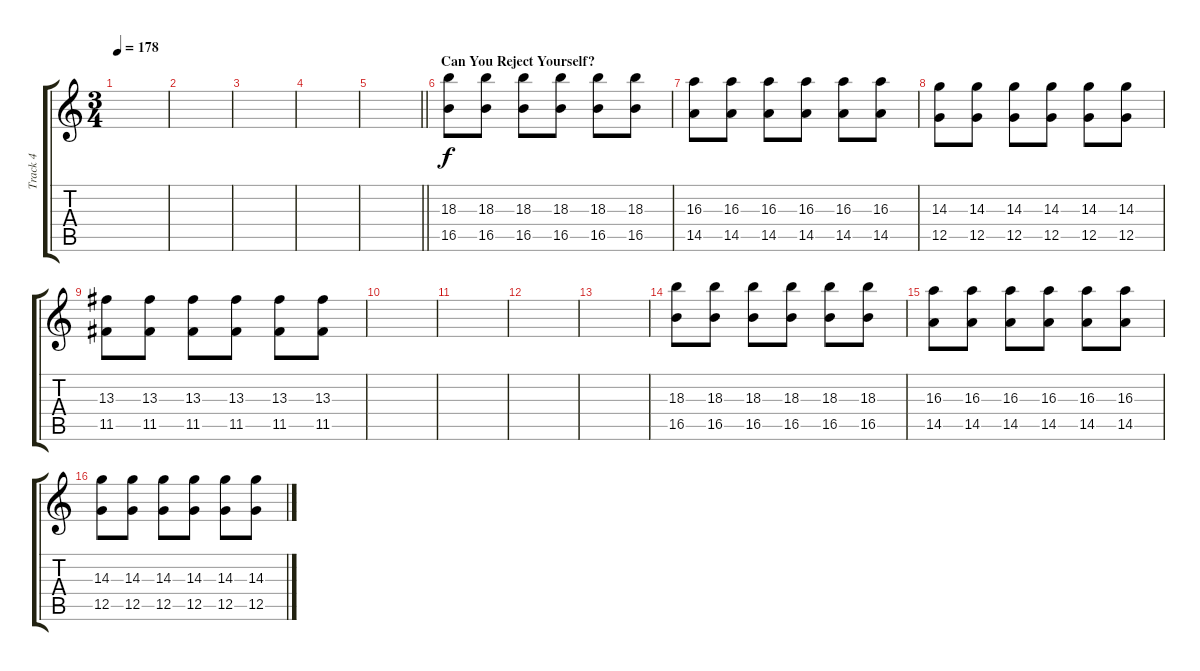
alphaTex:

\track ("Track 4" "Track 4") {instrument distortionguitar}
\staff {score tabs}
\tuning (D4 A3 F3 C3 G2 C2) {hide}
\ts (3 4)
\tempo 178
\clef g2
\ks c
|
|
|
|
\barLineRight lightlight
|
\section ("" "Can You Reject Yourself?")
(18.3 16.5).8{balance 13} (18.3 16.5).8 (18.3 16.5).8 (18.3 16.5).8 (18.3 16.5).8 (18.3 16.5).8 |
(16.3 14.5).8 (16.3 14.5).8 (16.3 14.5).8 (16.3 14.5).8 (16.3 14.5).8 (16.3 14.5).8 |
(14.3 12.5).8 (14.3 12.5).8 (14.3 12.5).8 (14.3 12.5).8 (14.3 12.5).8 (14.3 12.5).8 |
(13.3 11.5).8 (13.3 11.5).8 (13.3 11.5).8 (13.3 11.5).8 (13.3 11.5).8 (13.3 11.5).8 |
|
|
|
|
(18.3 16.5).8{balance 13} (18.3 16.5).8 (18.3 16.5).8 (18.3 16.5).8 (18.3 16.5).8 (18.3 16.5).8 |
(16.3 14.5).8 (16.3 14.5).8 (16.3 14.5).8 (16.3 14.5).8 (16.3 14.5).8 (16.3 14.5).8 |
(14.3 12.5).8 (14.3 12.5).8 (14.3 12.5).8 (14.3 12.5).8 (14.3 12.5).8 (14.3 12.5).8
